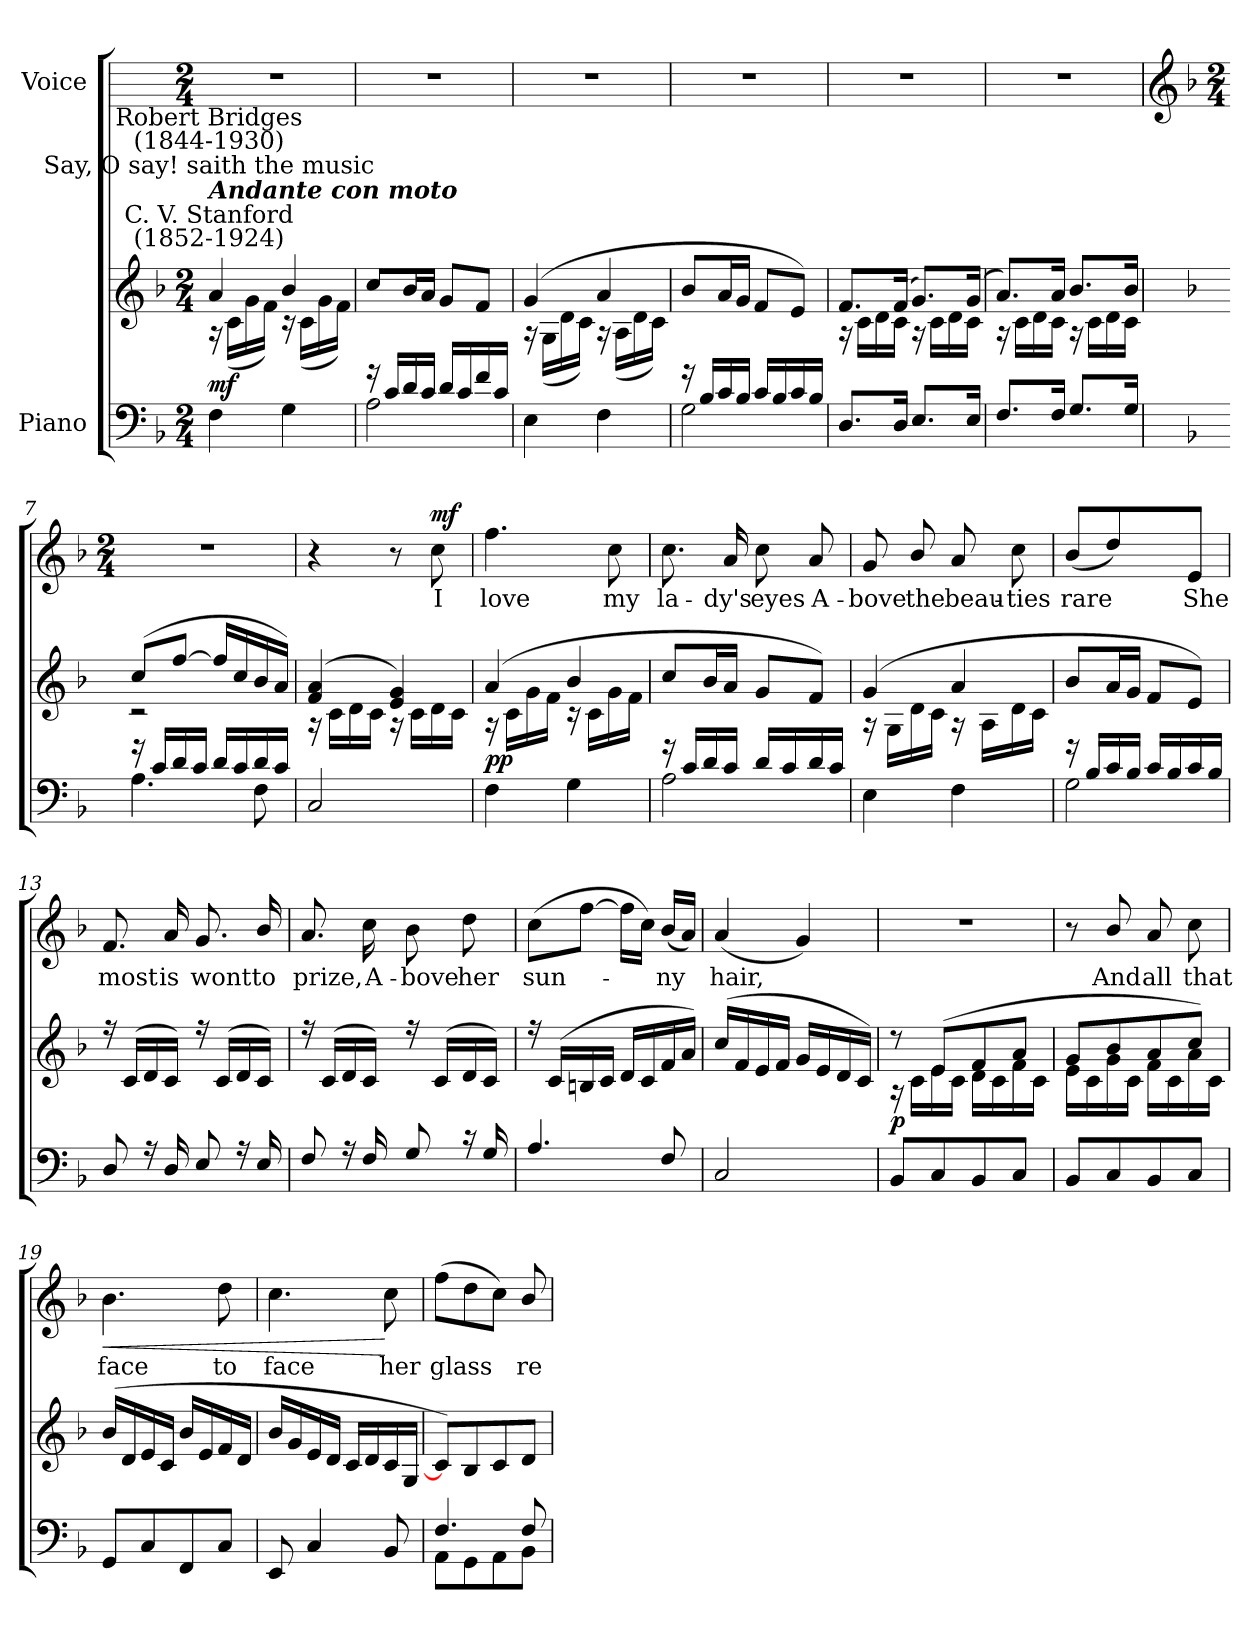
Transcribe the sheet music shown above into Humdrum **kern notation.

**kern	**kern	**dynam	**kern	**text	**dynam
*part2	*part2	*part2	*part1	*part1	*part1
*staff3	*staff2	*staff2/3	*staff1	*staff1	*staff1
*I"Piano	*	*	*I"Voice	*	*
*clefF4	*clefG2	*	*	*	*
*k[b-]	*k[b-]	*	*	*	*
*F:	*F:	*	*	*	*
*M2/4	*M2/4	*	*M2/4	*	*
=1	=1	=1	=1	=1	=1
*^	*^	*	*	*	*
!	!	!LO:TX:a:cj:t=C. V. Stanford\n(1852-1924)	!	!	!	!	!
!	!	!LO:TX:a:Bi:t=Andante con moto	!	!	!	!	!
!	!	!LO:TX:a:cj:t=Say, O say! saith the music	!	!	!	!	!
!	!	!LO:TX:a:cj:t=Robert Bridges\n(1844-1930)	!	!	!	!	!
!	!	!	!	!LO:DY:b	!	!	!
2ryy	4F\	4a/	16r	mf	2r	.	.
.	.	.	(<16c\LL	.	.	.	.
.	.	.	16g\	.	.	.	.
.	.	.	16f\JJ)	.	.	.	.
.	4G\	4b-/	16r	.	.	.	.
.	.	.	(<16c\LL	.	.	.	.
.	.	.	16g\	.	.	.	.
.	.	.	16f\JJ)	.	.	.	.
=2	=2	=2	=2	=2	=2	=2	=2
16r	2A\	2ryy	8cc/L	.	2r	.	.
16c/LL	.	.	.	.	.	.	.
16d/	.	.	16b-/L	.	.	.	.
16c/JJ	.	.	16a/JJ	.	.	.	.
16d/LL	.	.	8g/L	.	.	.	.
16c/	.	.	.	.	.	.	.
16f/	.	.	8f/J	.	.	.	.
16c/JJ	.	.	.	.	.	.	.
=3	=3	=3	=3	=3	=3	=3	=3
4E\	2ryy	(>4g/	16r	.	2r	.	.
.	.	.	(<16G\LL	.	.	.	.
.	.	.	16d\	.	.	.	.
.	.	.	16c\JJ)	.	.	.	.
4F\	.	4a/	16r	.	.	.	.
.	.	.	(<16A\LL	.	.	.	.
.	.	.	16d\	.	.	.	.
.	.	.	16c\JJ)	.	.	.	.
=4	=4	=4	=4	=4	=4	=4	=4
16r	2G\	8b-/L	2ryy	.	2r	.	.
16B-/LL	.	.	.	.	.	.	.
16c/	.	16a/L	.	.	.	.	.
16B-/JJ	.	16g/JJ	.	.	.	.	.
16c/LL	.	8f/L	.	.	.	.	.
16B-/	.	.	.	.	.	.	.
16c/	.	8e/J)	.	.	.	.	.
16B-/JJ	.	.	.	.	.	.	.
=5	=5	=5	=5	=5	=5	=5	=5
8.D/L	2ryy	8.f/L	16r	.	2r	.	.
.	.	.	16c\LL	.	.	.	.
.	.	.	16d\	.	.	.	.
16D/J	.	(>16f/J	16c\JJ	.	.	.	.
8.E/L	.	8.g/L)	16r	.	.	.	.
.	.	.	16c\LL	.	.	.	.
.	.	.	16d\	.	.	.	.
(>16E/J	.	(>16g/J	16c\JJ	.	.	.	.
=6	=6	=6	=6	=6	=6	=6	=6
8.F/L	2ryy	8.a/L)	16r	.	2r	.	.
.	.	.	16c\LL	.	.	.	.
.	.	.	16d\	.	.	.	.
16F/J	.	16a/J	16c\JJ	.	.	.	.
8.G/L	.	8.b-/L)	16r	.	.	.	.
.	.	.	16c\LL	.	.	.	.
.	.	.	16d\	.	.	.	.
16G/J	.	16b-/J	16c\JJ	.	.	.	.
!!LO:LB:g=z
=7	=7	=7	=7	=7	=7	=7	=7
*	*	*	*	*	*clefG2	*	*
*	*	*	*	*	*k[b-]	*	*
*	*	*	*	*	*F:	*	*
*	*	*	*	*	*M2/4	*	*
!	!	!	!	!LO:HP:b	!LO:N:vis=1	!	!
16r	4.A\	(>8cc/L	2r	>	2r	.	.
16c/LL	.	.	.	.	.	.	.
16d/	.	[8ff/J	.	.	.	.	.
16c/JJ	.	.	.	.	.	.	.
16d/LL	.	16ff/LL]	.	.	.	.	.
16c/	.	16cc/	.	.	.	.	.
16d/	8F\	16b-/	.	.	.	.	.
16c/JJ	.	16a/JJ)	.	.	.	.	.
*v	*v	*	*	*	*	*	*
*	*v	*v	*	*	*	*
.	.	]	.	.	.
=8	=8	=8	=8	=8	=8
*^	*^	*	*	*	*
2C/	2ryy	(>4f/ 4a/	16r	.	4r	.	.
.	.	.	16c\LL	.	.	.	.
.	.	.	16d\	.	.	.	.
.	.	.	16c\JJ	.	.	.	.
.	.	4e/ 4g/)	16r	.	8r	.	.
.	.	.	16c\LL	.	.	.	.
!	!	!	!	!	!	!LO:LY:b	!LO:DY:b
.	.	.	16d\	.	8cc	I	mf
.	.	.	16c\JJ	.	.	.	.
=9	=9	=9	=9	=9	=9	=9	=9
!	!	!	!	!LO:DY:b	!	!LO:LY:b	!
4F\	2ryy	(>4a/	16r	pp	4.ff	love	.
.	.	.	16c\LL	.	.	.	.
.	.	.	16g\	.	.	.	.
.	.	.	16f\JJ	.	.	.	.
4G\	.	4b-/	16r	.	.	.	.
.	.	.	16c\LL	.	.	.	.
!	!	!	!	!	!	!LO:LY:b	!
.	.	.	16g\	.	8cc	my	.
.	.	.	16f\JJ	.	.	.	.
=10	=10	=10	=10	=10	=10	=10	=10
!	!	!	!	!	!	!LO:LY:b	!
16r	2A\	8cc/L	2ryy	.	8.cc	la-	.
16c/LL	.	.	.	.	.	.	.
16d/	.	16b-/L	.	.	.	.	.
!	!	!	!	!	!	!LO:LY:b	!
16c/JJ	.	16a/JJ	.	.	16a	-dy's	.
!	!	!	!	!	!	!LO:LY:b	!
16d/LL	.	8g/L	.	.	8cc	eyes	.
16c/	.	.	.	.	.	.	.
!	!	!	!	!	!	!LO:LY:b	!
16d/	.	8f/J)	.	.	8a	A-	.
16c/JJ	.	.	.	.	.	.	.
=11	=11	=11	=11	=11	=11	=11	=11
!	!	!	!	!	!	!LO:LY:b	!
4E\	2ryy	(>4g/	16r	.	8g	-bove	.
.	.	.	16G\LL	.	.	.	.
!	!	!	!	!	!	!LO:LY:b	!
.	.	.	16d\	.	8b-/	the	.
.	.	.	16c\JJ	.	.	.	.
!	!	!	!	!	!	!LO:LY:b	!
4F\	.	4a/	16r	.	8a	beau-	.
.	.	.	16A\LL	.	.	.	.
!	!	!	!	!	!	!LO:LY:b	!
.	.	.	16d\	.	8cc	-ties	.
.	.	.	16c\JJ	.	.	.	.
=12	=12	=12	=12	=12	=12	=12	=12
!	!	!	!	!	!	!LO:LY:b	!
16r	2G\	8b-/L	2ryy	.	(>8b-L	rare	.
16B-/LL	.	.	.	.	.	.	.
16c/	.	16a/L	.	.	4dd)	.	.
16B-/JJ	.	16g/JJ	.	.	.	.	.
16c/LL	.	8f/L	.	.	.	.	.
16B-/	.	.	.	.	.	.	.
!	!	!	!	!	!	!LO:LY:b	!
16c/	.	8e/J)	.	.	8eJ	She	.
16B-/JJ	.	.	.	.	.	.	.
!!LO:LB:g=z
=13	=13	=13	=13	=13	=13	=13	=13
!	!LO:N:vis=1	!	!LO:N:vis=1	!	!	!LO:LY:b	!
8D/	2ryy	16r	2ryy	.	8.f	most	.
.	.	(>16c/LL	.	.	.	.	.
16r	.	16d/	.	.	.	.	.
!	!	!	!	!	!	!LO:LY:b	!
16D/	.	16c/JJ)	.	.	16a	is	.
!	!	!	!	!	!	!LO:LY:b	!
8E/	.	16r	.	.	8.g	wont	.
.	.	(>16c/LL	.	.	.	.	.
16r	.	16d/	.	.	.	.	.
!	!	!	!	!	!	!LO:LY:b	!
16E/	.	16c/JJ)	.	.	16b-/	to	.
=14	=14	=14	=14	=14	=14	=14	=14
!	!LO:N:vis=1	!	!LO:N:vis=1	!	!	!LO:LY:b	!
8F/	2ryy	16r	2ryy	.	8.a	prize,	.
.	.	(>16c/LL	.	.	.	.	.
16r	.	16d/	.	.	.	.	.
!	!	!	!	!	!	!LO:LY:b	!
16F/	.	16c/JJ)	.	.	16cc	A-	.
!	!	!	!	!	!	!LO:LY:b	!
8G/	.	16r	.	.	8b-	-bove	.
.	.	(>16c/LL	.	.	.	.	.
!	!	!	!	!	!	!LO:LY:b	!
16r	.	16d/	.	.	8dd	her	.
16G/	.	16c/JJ)	.	.	.	.	.
=15	=15	=15	=15	=15	=15	=15	=15
!	!LO:N:vis=1	!	!LO:N:vis=1	!	!	!LO:LY:b	!
4.A/	2ryy	16r	2ryy	.	(>8ccL	sun-	.
.	.	(>16c/LL	.	.	.	.	.
.	.	16Bn/	.	.	[8ffJ	.	.
.	.	16c/JJ	.	.	.	.	.
.	.	16d/LL	.	.	16ffLL]	.	.
.	.	16c/	.	.	16ccJJ)	.	.
!	!	!	!	!	!	!LO:LY:b	!
8F/	.	16f/	.	.	(<16b-LL	ny	.
.	.	16a/JJ)	.	.	16aJJ)	.	.
=16	=16	=16	=16	=16	=16	=16	=16
!	!LO:N:vis=1	!	!LO:N:vis=1	!	!	!LO:LY:b	!
2C/	2ryy	(>16cc/LL	2ryy	.	(<4a	hair,	.
.	.	16f/	.	.	.	.	.
.	.	16e/	.	.	.	.	.
.	.	16f/JJ	.	.	.	.	.
.	.	16g/LL	.	.	4g)	.	.
.	.	16e/	.	.	.	.	.
.	.	16d/	.	.	.	.	.
.	.	16c/JJ)	.	.	.	.	.
=17	=17	=17	=17	=17	=17	=17	=17
!	!LO:N:vis=1	!	!	!LO:DY:a=2	!LO:N:vis=1	!	!
8BB-/L	2ryy	8r	16r	p	2r	.	.
.	.	.	16c\LL	.	.	.	.
8C/	.	(>8e/L	16e\	.	.	.	.
.	.	.	16c\JJ	.	.	.	.
8BB-/	.	8f/	16d\LL	.	.	.	.
.	.	.	16c\	.	.	.	.
8C/J	.	8a/J	16f\	.	.	.	.
.	.	.	16c\JJ	.	.	.	.
=18	=18	=18	=18	=18	=18	=18	=18
!	!LO:N:vis=1	!	!	!	!	!	!
8BB-/L	2ryy	8g/L	16e\LL	.	8r	.	.
.	.	.	16c\	.	.	.	.
!	!	!	!	!	!	!LO:LY:b	!
8C/	.	8b-/	16g\	.	8b-/	And	.
.	.	.	16c\JJ	.	.	.	.
!	!	!	!	!	!	!LO:LY:b	!
8BB-/	.	8a/	16f\LL	.	8a	all	.
.	.	.	16c\	.	.	.	.
!	!	!	!	!	!	!LO:LY:b	!
8C/J	.	8cc/J)	16a\	.	8cc	that	.
.	.	.	16c\JJ	.	.	.	.
!!LO:LB:g=z
=19	=19	=19	=19	=19	=19	=19	=19
!	!LO:N:vis=1	!	!	!	!	!LO:LY:b	!LO:HP:b
8GG/L	2ryy	(>16b-/LL	2ryy	.	4.b-	face	<
.	.	16d/	.	.	.	.	.
8C/	.	16e/	.	.	.	.	.
.	.	16c/JJ	.	.	.	.	.
8FF/	.	16b-/LL	.	.	.	.	.
.	.	16e/	.	.	.	.	.
!	!	!	!	!	!	!LO:LY:b	!
8C/J	.	16f/	.	.	8dd	to	.
.	.	16d/JJ	.	.	.	.	.
=20	=20	=20	=20	=20	=20	=20	=20
!	!	!	!	!	!	!LO:LY:b	!
8EE/	4.ryy	16b-/LL	2ryy	.	4.cc	face	.
.	.	16g/	.	.	.	.	.
4C/	.	16e/	.	.	.	.	.
.	.	16d/JJ	.	.	.	.	.
.	.	16c/LL	.	.	.	.	.
.	.	16d/	.	.	.	.	.
!	!	!	!	!	!	!LO:LY:b	!
8ryy	8BB-/	16c/	.	.	8cc	her	[
.	.	16G/JJ	.	.	.	.	.
=21	=21	=21	=21	=21	=21	=21	=21
!	!	!	!	!	!	!LO:LY:b	!
4.F/	8AA\L	8c/L])	2ryy	.	(>8ffL	glass	.
.	8GG\	8B-/	.	.	8dd	.	.
.	8AA\	8c/	.	.	8ccJ)	.	.
!	!	!	!	!	!	!LO:LY:b	!
8F/	8BB-\J	8d/J	.	.	8b-/	re-	.
*v	*v	*	*	*	*	*	*
*	*v	*v	*	*	*	*
=	=	=	=	=	=
*-	*-	*-	*-	*-	*-
